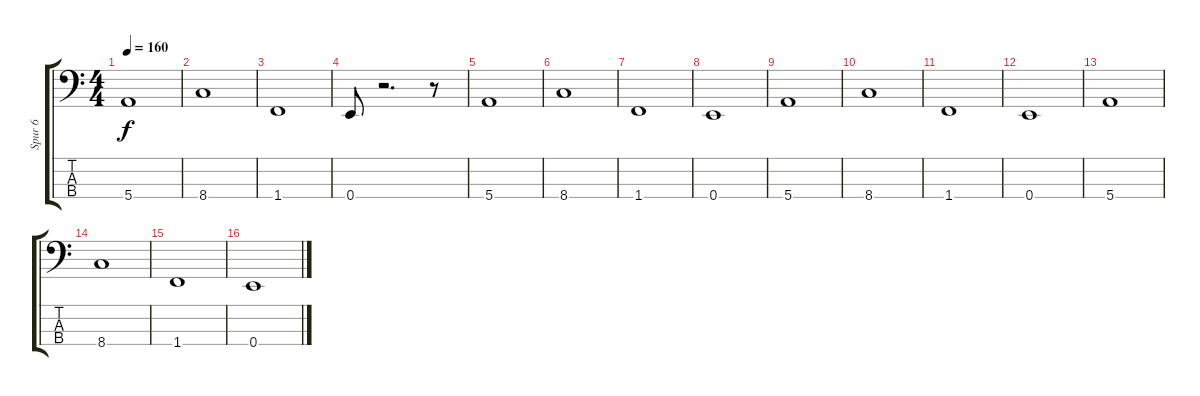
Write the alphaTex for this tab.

\track ("Spur 6" "Spur 6") {instrument fretlessbass}
\staff {score tabs}
\tuning (G2 D2 A1 E1) {hide}
\ts (4 4)
\tempo 160
\clef f4
\ks c
5.4.1{dy f} |
8.4.1 |
1.4.1 |
0.4.8 r.2{d} r.8 |
5.4.1 |
8.4.1 |
1.4.1 |
0.4.1 |
5.4.1{volume 16} |
8.4.1 |
1.4.1 |
0.4.1 |
5.4.1{volume 16} |
8.4.1 |
1.4.1 |
0.4.1
